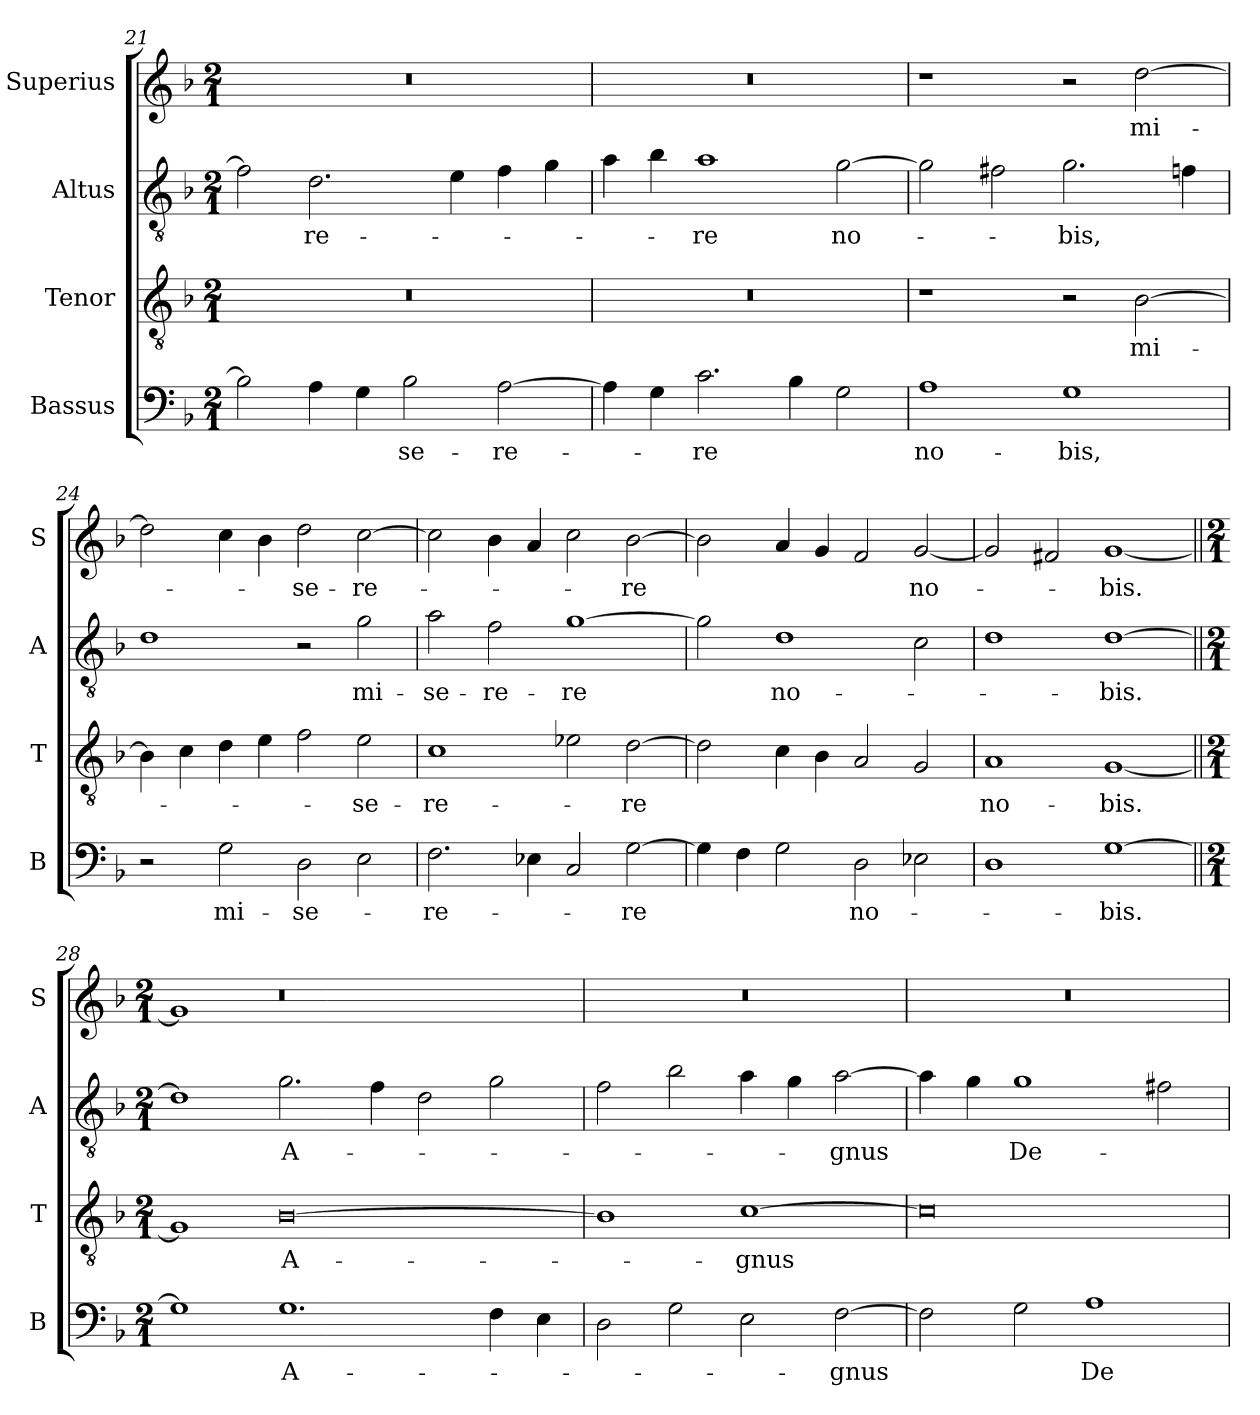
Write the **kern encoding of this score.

**kern	**text	**kern	**text	**kern	**text	**kern	**text
*part4	*part4	*part3	*part3	*part2	*part2	*part1	*part1
*staff4	*staff4	*staff3	*staff3	*staff2	*staff2	*staff1	*staff1
*I"Bassus	*	*I"Tenor	*	*I"Altus	*	*I"Superius	*
*I'B	*	*I'T	*	*I'A	*	*I'S	*
*clefF4	*	*clefGv2	*	*clefGv2	*	*clefG2	*
*k[b-]	*	*k[b-]	*	*k[b-]	*	*k[b-]	*
*M2/1	*	*M2/1	*	*M2/1	*	*M2/1	*
=21	=21	=21	=21	=21	=21	=21	=21
2B-]	.	0r	.	2f]	.	0r	.
4A	.	.	.	2.d	-re-	.	.
4G	.	.	.	.	.	.	.
!	!LO:LY:i	!	!	!	!	!	!
2B-	-se-	.	.	.	.	.	.
.	.	.	.	4e	.	.	.
!	!LO:LY:i	!	!	!	!	!	!
[2A	-re-	.	.	4f	.	.	.
.	.	.	.	4g	.	.	.
=22	=22	=22	=22	=22	=22	=22	=22
4A]	.	0r	.	4a	.	0r	.
4G	.	.	.	4b-	.	.	.
!	!LO:LY:i	!	!	!	!	!	!
2.c	-re	.	.	1a	-re	.	.
4B-	.	.	.	.	.	.	.
2G	.	.	.	[2g	no-	.	.
=23	=23	=23	=23	=23	=23	=23	=23
!	!LO:LY:i	!	!	!	!	!	!
1A	no-	1r	.	2g]	.	1r	.
.	.	.	.	2f#X	.	.	.
!	!LO:LY:i	!	!	!	!	!	!
1G	-bis,	2r	.	2.g	-bis,	2r	.
.	.	[2B-	mi-	.	.	[2dd	mi-
.	.	.	.	4fn	.	.	.
=24	=24	=24	=24	=24	=24	=24	=24
2r	.	4B-]	.	1d	.	2dd]	.
.	.	4c	.	.	.	.	.
2G	mi-	4d	.	.	.	4cc	.
.	.	4e	.	.	.	4b-	.
2D	-se-	2f	.	2r	.	2dd	-se-
2E	.	2e	-se-	2g	mi-	[2cc	-re-
=25	=25	=25	=25	=25	=25	=25	=25
2.F	-re-	1c	-re-	2a	-se-	2cc]	.
.	.	.	.	2f	-re-	4b-	.
4E-i	.	.	.	.	.	4a	.
2C	.	2e-i	.	[1g	-re	2cc	.
[2G	-re	[2d	-re	.	.	[2b-	-re
=26	=26	=26	=26	=26	=26	=26	=26
4G]	.	2d]	.	2g]	.	2b-]	.
4F	.	.	.	.	.	.	.
2G	.	4c	.	1d	no-	4a	.
.	.	4B-	.	.	.	4g	.
2D	no-	2A	.	.	.	2f	.
2E-i	.	2G	.	2c	.	[2g	no-
=27	=27	=27	=27	=27	=27	=27	=27
1D	.	1A	no-	1d	.	2g]	.
.	.	.	.	.	.	2f#X	.
[1G	-bis.	[1G	-bis.	[1d	-bis.	[1g	-bis.
=28||	=28||	=28||	=28||	=28||	=28||	=28||	=28||
*M2/1	*	*M2/1	*	*M2/1	*	*M2/1	*
1G]	.	1G]	.	1d]	.	1g]	.
1.G	A-	[0B-	A-	2.g	A-	0r	.
.	.	.	.	4f	.	.	.
.	.	.	.	2d	.	.	.
4F	.	.	.	2g	.	.	.
4E	.	.	.	.	.	.	.
=29	=29	=29	=29	=29	=29	=29	=29
2D	.	1B-]	.	2f	.	0r	.
2G	.	.	.	2b-	.	.	.
2E	.	[1c	-gnus	4a	.	.	.
.	.	.	.	4g	.	.	.
[2F	-gnus	.	.	[2a	-gnus	.	.
=30	=30	=30	=30	=30	=30	=30	=30
2F]	.	0c]	.	4a]	.	0r	.
.	.	.	.	4g	.	.	.
2G	.	.	.	1g	De-	.	.
1A	De-	.	.	.	.	.	.
.	.	.	.	2f#X	.	.	.
=	=	=	=	=	=	=	=
*-	*-	*-	*-	*-	*-	*-	*-
